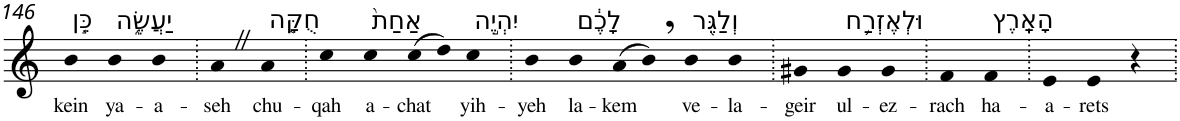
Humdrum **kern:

**kern	**text
*part1	*part1
*staff1	*staff1
*I"Piano	*
*I'Pno	*
!!LO:PB:g=z
*clefG2	*
*k[]	*
=146	=146
!LO:TX:a:t=כֵּ֣ן	!
!	!LO:LY:b
4b	kein
!LO:TX:a:t=יַעֲשֶׂ֑ה	!
!	!LO:LY:b
4b	ya-
!	!LO:LY:b
4b	-a-
=147.	=147.
!	!LO:LY:b
4aZ	-seh
!LO:TX:a:t=חֻקָּ֤ה	!
!	!LO:LY:b
4a	chu-
=148.	=148.
!	!LO:LY:b
4cc	-qah
!LO:TX:a:t=אַחַת֙	!
!	!LO:LY:b
4cc	a-
!	!LO:LY:b
(>8cc	-chat
8dd)	.
!LO:TX:a:t=יִהְיֶ֣ה	!
!	!LO:LY:b
4cc	yih-
=149.	=149.
!	!LO:LY:b
4b	-yeh
!LO:TX:a:t=לָכֶ֔ם	!
!	!LO:LY:b
4b	la-
!	!LO:LY:b
(>8a	-kem
8b,)	.
!LO:TX:a:t=וְלַגֵּ֖ר	!
!	!LO:LY:b
4b	ve-
!	!LO:LY:b
4b	-la-
=150.	=150.
!	!LO:LY:b
4g#X	-geir
!LO:TX:a:t=וּלְאֶזְרַ֥ח	!
!	!LO:LY:b
4g#	ul-
!	!LO:LY:b
4g#	-ez-
=151.	=151.
!	!LO:LY:b
4f	-rach
!LO:TX:a:t=הָאָֽרֶץ	!
!	!LO:LY:b
4f	ha-
=152.	=152.
!	!LO:LY:b
4e	-a-
!	!LO:LY:b
4e	-rets
4r	.
=.	=.
*-	*-
